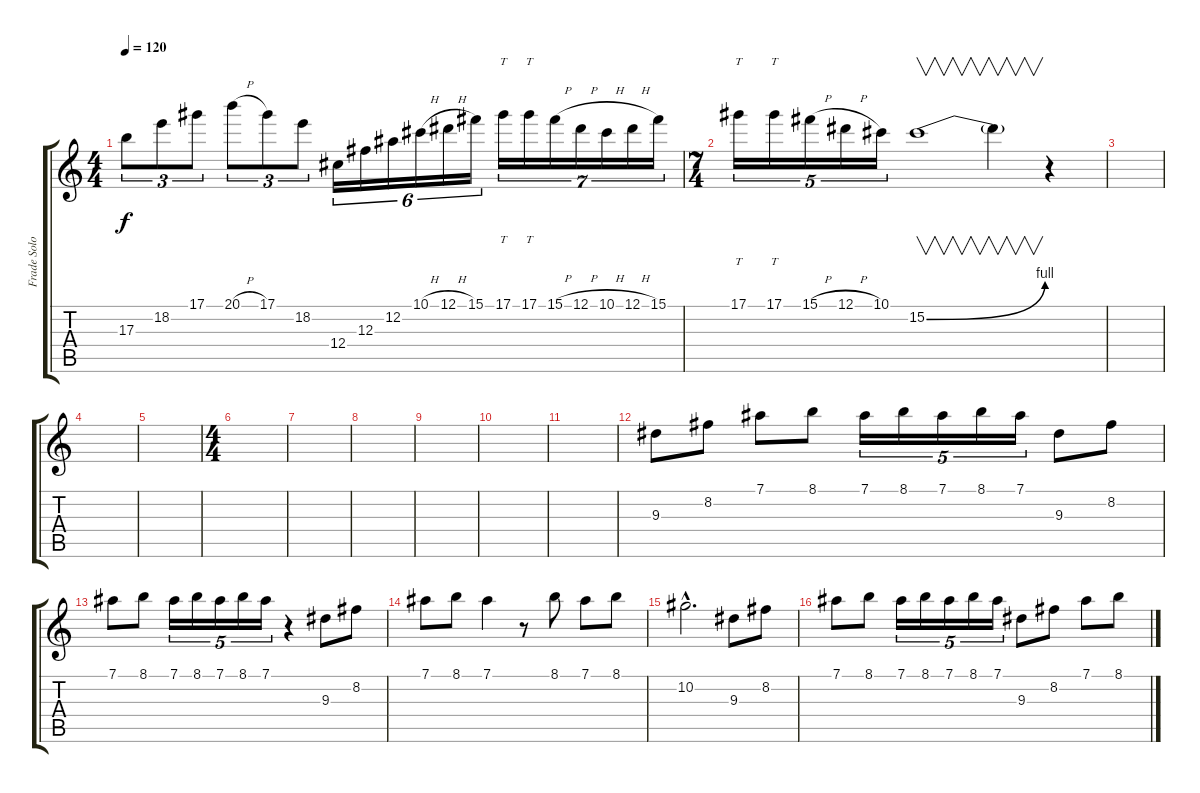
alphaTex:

\track ("Frade Solos" "Frade Solo") {instrument distortionguitar}
\staff {score tabs}
\tuning (Eb4 Bb3 Gb3 Db3 Ab2 Eb2) {hide}
\ts (4 4)
\tempo 120
\clef g2
\ks c
17.3.8{tu (3 2) dy f} 18.2.8{tu (3 2)} 17.1.8{tu (3 2)} 20.1{h}.8{tu (3 2)} 17.1.8{tu (3 2)} 18.2.8{tu (3 2)} 12.4.16{tu (6 4)} 12.3.16{tu (6 4)} 12.2.16{tu (6 4)} 10.1{h}.16{tu (6 4)} 12.1{h}.16{tu (6 4)} 15.1.16{tu (6 4)} 17.1.16{tt tu (7 4)} 17.1.16{tt tu (7 4)} 15.1{h}.16{tu (7 4)} 12.1{h}.16{tu (7 4)} 10.1{h}.16{tu (7 4)} 12.1{h}.16{tu (7 4)} 15.1.16{tu (7 4)} |
\ts (7 4)
17.1.16{tt tu (5 4)} 17.1.16{tt tu (5 4)} 15.1{h}.16{tu (5 4)} 12.1{h}.16{tu (5 4)} 10.1.16{tu (5 4)} 15.2{be (bend 0 0 60 4)}.1{v} 15.2{t}.4{v} r.4 |
|
|
|
\ts (4 4)
|
|
|
|
|
|
9.3.8 8.2.8 7.1.8 8.1.8 7.1.16{tu (5 4)} 8.1.16{tu (5 4)} 7.1.16{tu (5 4)} 8.1.16{tu (5 4)} 7.1.16{tu (5 4)} 9.3.8 8.2.8 |
7.1.8 8.1.8 7.1.16{tu (5 4)} 8.1.16{tu (5 4)} 7.1.16{tu (5 4)} 8.1.16{tu (5 4)} 7.1.16{tu (5 4)} r.4 9.3.8 8.2.8 |
7.1.8 8.1.8 7.1.4 r.8 8.1.8 7.1.8 8.1.8 |
10.2{hac}.2{d} 9.3.8 8.2.8 |
7.1.8 8.1.8 7.1.16{tu (5 4)} 8.1.16{tu (5 4)} 7.1.16{tu (5 4)} 8.1.16{tu (5 4)} 7.1.16{tu (5 4)} 9.3.8 8.2.8 7.1.8 8.1.8
